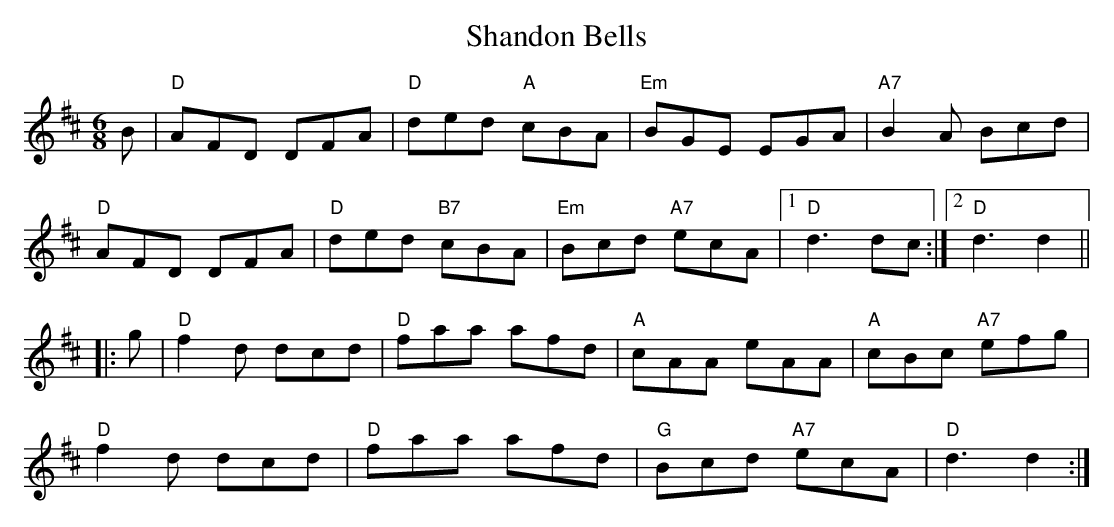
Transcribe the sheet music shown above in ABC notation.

X:1
T:Shandon Bells
M:6/8
L:1/8
K:D
B|"D"AFD DFA|"D"ded "A"cBA|"Em"BGE EGA|"A7"B2A Bcd|
"D"AFD DFA|"D"ded "B7"cBA|"Em"Bcd "A7"ecA|1"D"d3 dc:|2"D"d3 d2||
|:g|"D"f2d dcd|"D"faa afd|"A"cAA eAA|"A"cBc "A7"efg|
"D"f2d dcd|"D"faa afd|"G"Bcd "A7"ecA|"D"d3 d2:|
